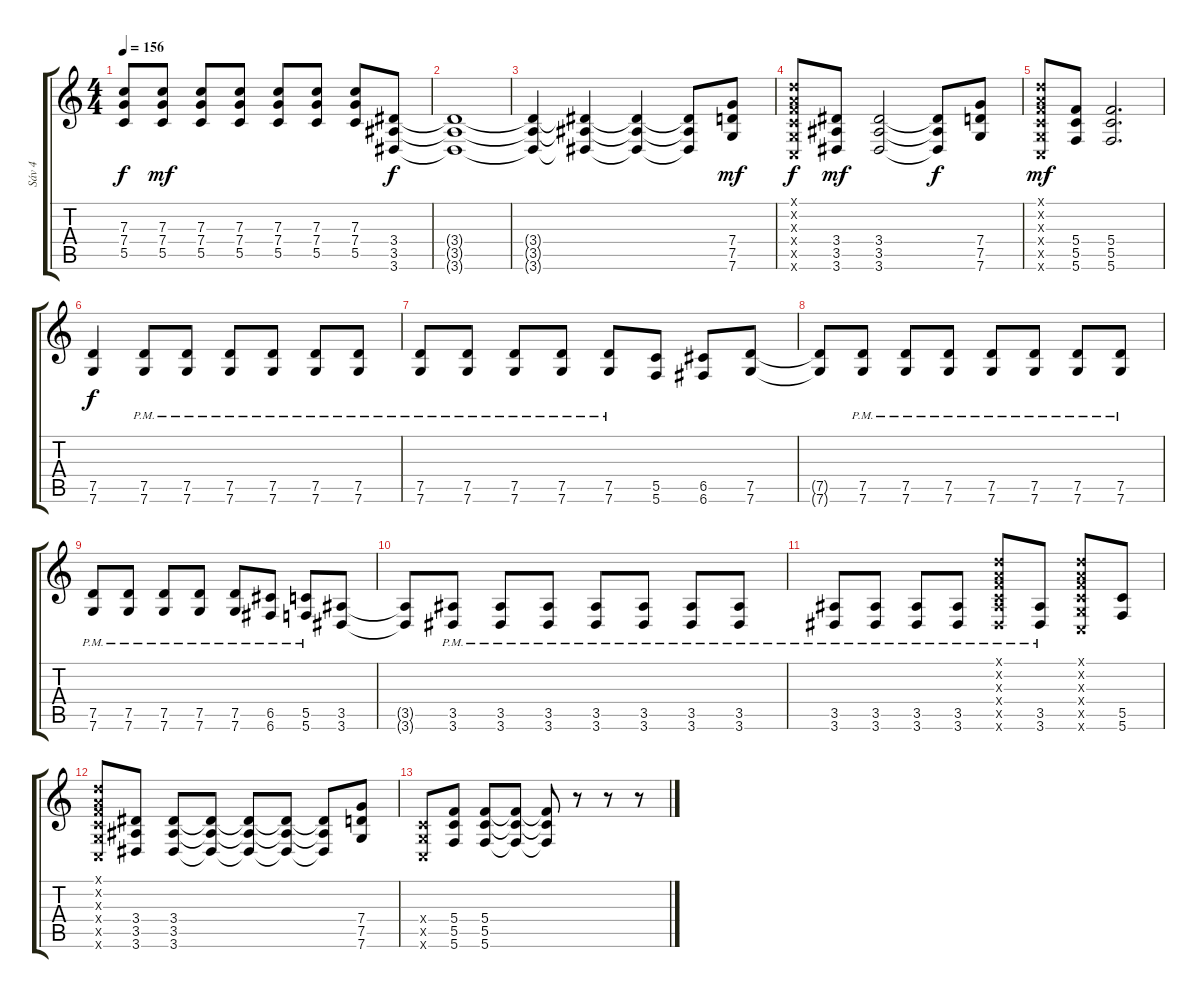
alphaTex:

\track ("Sáv 4" "Sáv 4") {instrument distortionguitar}
\staff {score tabs}
\tuning (D4 A3 F3 C3 G2 C2) {hide}
\ts (4 4)
\tempo 156
\clef g2
\ks c
(7.3{t} 7.4{t} 5.5{t}).8{dy f} (7.3 7.4 5.5).8{dy mf} (7.3 7.4 5.5).8 (7.3 7.4 5.5).8 (7.3 7.4 5.5).8 (7.3 7.4 5.5).8 (7.3 7.4 5.5).8 (3.4 3.5 3.6).8{dy f} |
(3.4{t} 3.5{t} 3.6{t}).1 |
(3.4{t} 3.5{t} 3.6{t}).4 (3.4{t} 3.5{t} 3.6{t}).4 (3.4{t} 3.5{t} 3.6{t}).4 (3.4{t} 3.5{t} 3.6{t}).8 (7.4 7.5 7.6).8{dy mf} |
(0.1{x} 0.2{x} 0.3{x} 0.4{x} 0.5{x} 0.6{x}).8{dy f} (3.4 3.5 3.6).8{dy mf} (3.4 3.5 3.6).2 (3.4{t} 3.5{t} 3.6{t}).8{dy f} (7.4 7.5 7.6).8 |
(0.1{x} 0.2{x} 0.3{x} 0.4{x} 0.5{x} 0.6{x}).8{dy mf} (5.4 5.5 5.6).8 (5.4 5.5 5.6).2{d} |
(7.5 7.6).4{dy f} (7.5{pm} 7.6).8 (7.5{pm} 7.6).8 (7.5{pm} 7.6).8 (7.5{pm} 7.6).8 (7.5{pm} 7.6).8 (7.5{pm} 7.6).8 |
(7.5{pm} 7.6).8 (7.5{pm} 7.6).8 (7.5{pm} 7.6).8 (7.5{pm} 7.6).8 (7.5{pm} 7.6).8 (5.5 5.6).8 (6.5 6.6).8 (7.5 7.6).8 |
(7.5{t} 7.6{t}).8 (7.5{pm} 7.6).8 (7.5{pm} 7.6).8 (7.5{pm} 7.6).8 (7.5{pm} 7.6).8 (7.5{pm} 7.6).8 (7.5{pm} 7.6).8 (7.5{pm} 7.6).8 |
(7.5{pm} 7.6).8 (7.5{pm} 7.6).8 (7.5{pm} 7.6).8 (7.5{pm} 7.6).8 (7.5{pm} 7.6).8 (6.5{pm} 6.6).8 (5.5{pm} 5.6).8 (3.5 3.6).8 |
(3.5{t} 3.6{t}).8 (3.5{pm} 3.6).8 (3.5{pm} 3.6).8 (3.5{pm} 3.6).8 (3.5{pm} 3.6).8 (3.5{pm} 3.6).8 (3.5{pm} 3.6).8 (3.5{pm} 3.6).8 |
(3.5{pm} 3.6).8 (3.5{pm} 3.6).8 (3.5{pm} 3.6).8 (3.5{pm} 3.6).8 (0.1{x} 0.2{x} 0.3{x} 0.4{x} 3.5{pm x} 3.6{x}).8 (3.5{pm} 3.6).8 (0.1{x} 0.2{x} 0.3{x} 0.4{x} 0.5{x} 0.6{x}).8 (5.5 5.6).8 |
(0.1{x} 0.2{x} 0.3{x} 0.4{x} 0.5{x} 0.6{x}).8 (3.4 3.5 3.6).8 (3.4 3.5 3.6).8 (3.4{t} 3.5{t} 3.6{t}).8 (3.4{t} 3.5{t} 3.6{t}).8 (3.4{t} 3.5{t} 3.6{t}).8 (3.4{t} 3.5{t} 3.6{t}).8 (7.4 7.5 7.6).8 |
(0.4{x} 0.5{x} 0.6{x}).8 (5.4 5.5 5.6).8 (5.4 5.5 5.6).8 (5.4{t} 5.5{t} 5.6{t}).8 (5.4{t} 5.5{t} 5.6{t}).8 r.8 r.8 r.8
